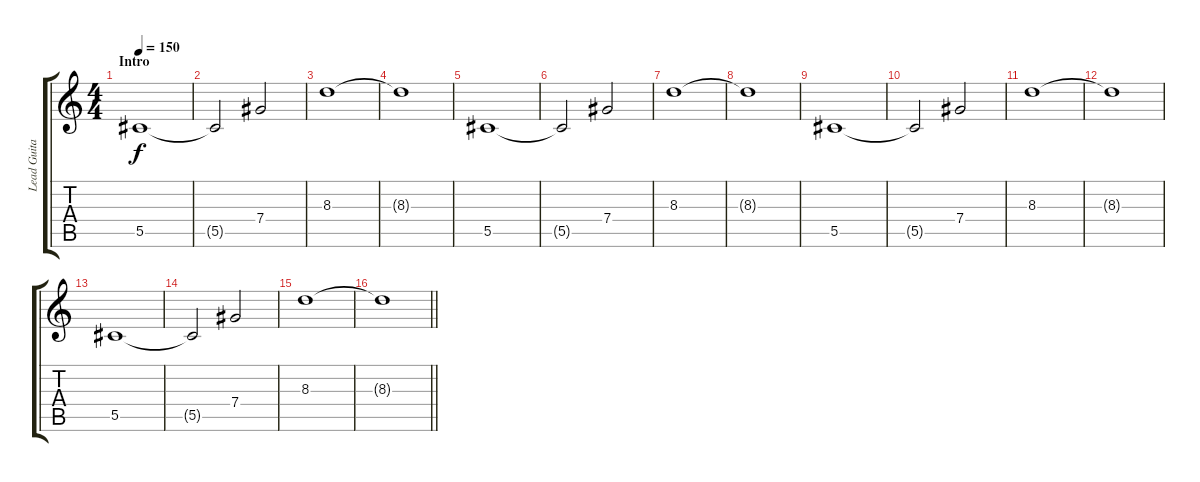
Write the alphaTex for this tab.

\track ("Lead Guitar" "Lead Guita") {instrument overdrivenguitar}
\staff {score tabs}
\tuning (Eb4 Bb3 Gb3 Db3 Ab2 Db2) {hide}
\ts (4 4)
\section ("" "Intro")
\tempo 150
\clef g2
\ks c
5.5.1{dy f instrument overdrivenguitar} |
5.5{t}.2 7.4.2 |
8.3.1 |
8.3{t}.1 |
5.5.1 |
5.5{t}.2 7.4.2 |
8.3.1 |
8.3{t}.1 |
5.5.1 |
5.5{t}.2 7.4.2 |
8.3.1 |
8.3{t}.1 |
5.5.1 |
5.5{t}.2 7.4.2 |
8.3.1 |
\barLineRight lightlight
8.3{t}.1
